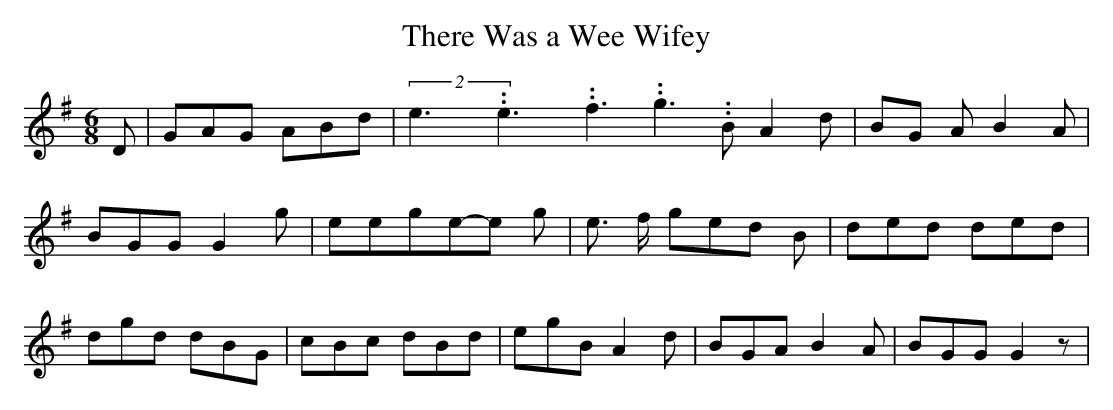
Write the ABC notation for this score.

X:1
T:There Was a Wee Wifey
M:6/8
L:1/8
K:G
 D| GAG ABd|(2e3.99999962500005/5.99999925000009e3.99999962500005/5.99999925000009f3.99999962500005/5.99999925000009 g3.99999962500005/5.99999925000009 B A2 d|\
B-G A B2 A| BGG G2 g| eege-e g| e3/2 f/2 ge-d B| ded ded| dgd dBG|\
 cBc dBd| egB A2 d| BGA B2 A| BGG G2 z|
